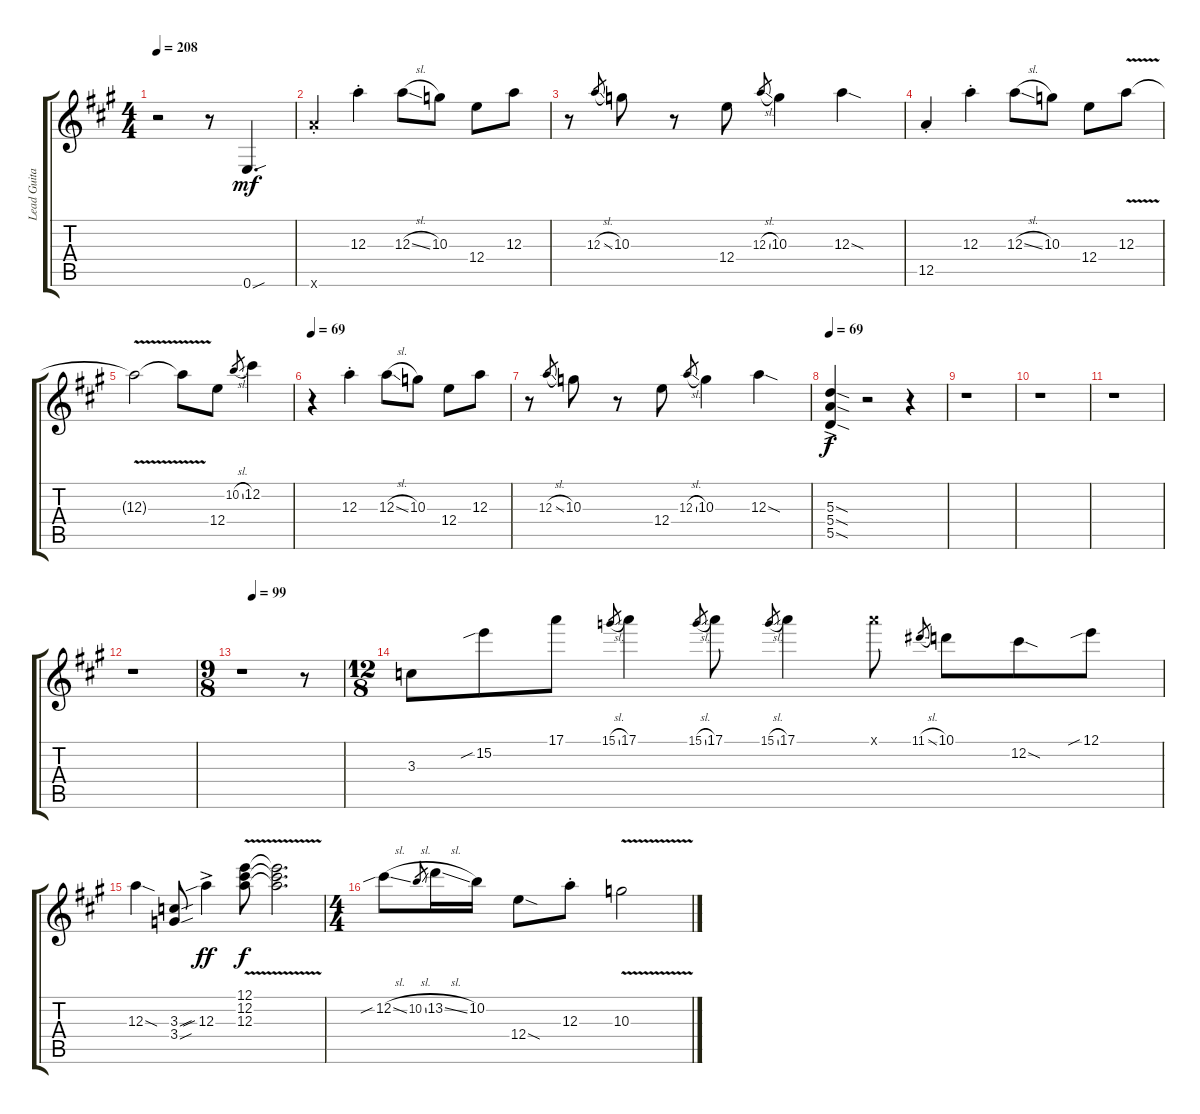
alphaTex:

\track ("Lead Guitar 1 (Duane)" "Lead Guita") {instrument overdrivenguitar}
\staff {score tabs}
\tuning (E4 Db4 A3 E3 A2 E2) {hide}
\ts (4 4)
\tempo 208
\clef g2
\ks a
r.2{dy f} r.8 0.6{sou}.4{d dy mf} |
17.6{st x}.4 12.3{st}.4 12.3{sl}.8 10.3.8 12.4.8 12.3.8 |
r.8 12.3{sl}.8{gr} 10.3.8 r.8 12.4.8 12.3{sl}.8{gr} 10.3.4 12.3{sod}.4 |
12.5{st}.4 12.3{st}.4 12.3{sl}.8 10.3.8 12.4.8 12.3{v}.8 |
12.3{v t}.2 12.3{v t}.8 12.4.8 10.2{sl}.8{gr} 12.2.4 |
\tempo 69
r.4 12.3{st}.4 12.3{sl}.8 10.3.8 12.4.8 12.3.8 |
r.8 12.3{sl}.8{gr} 10.3.8 r.8 12.4.8 12.3{sl}.8{gr} 10.3.4 12.3{sod}.4 |
\tempo 69
(5.3{sod ac} 5.4{sod ac} 5.5{sod ac}).4{dy f} r.2 r.4 |
r.1 |
r.1 |
r.1 |
r.1 |
\ts (9 8)
\tempo (99 0.1111111111111111)
r.1 r.8 |
\ts (12 8)
3.3.8 15.2{sib}.8 17.1.8 15.1{sl}.8{gr} 17.1.4 15.1{sl}.8{gr} 17.1.8 15.1{sl}.8{gr} 17.1.4 17.1{x}.8 11.1{sl}.8{gr} 10.1.8 12.2{sod}.8 12.1{sib}.8 |
12.3{sod}.4 (3.3{sou} 3.4{sou}).8 12.3{sib ac}.4{dy ff} (12.1{v} 12.2{v} 12.3{v}).8{dy f} (12.1{v t} 12.2{v t} 12.3{v t}).2{d} |
\ts (4 4)
12.2{sib sl}.8 10.2{sl}.8{gr} 13.2{sl}.16 10.2.16 12.4{sod}.8 12.3{st}.8 10.3{v}.2
